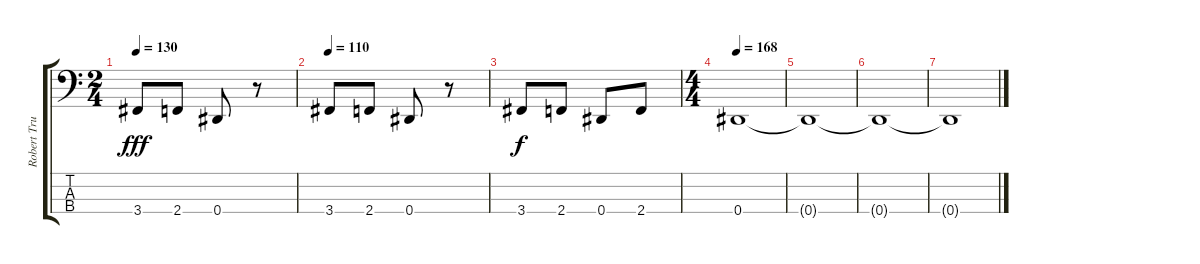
\track ("Robert Trujillo" "Robert Tru") {instrument electricbassfinger}
\staff {score tabs}
\tuning (Gb2 Db2 Ab1 Eb1) {hide}
\ts (2 4)
\tempo 130
\clef f4
\ks c
3.4.8{dy fff} 2.4.8 0.4.8 r.8 |
\tempo 110
3.4.8 2.4.8 0.4.8 r.8 |
3.4.8{dy f} 2.4.8 0.4.8 2.4.8 |
\ts (4 4)
\tempo 168
0.4.1 |
0.4{t}.1 |
0.4{t}.1 |
0.4{t}.1
